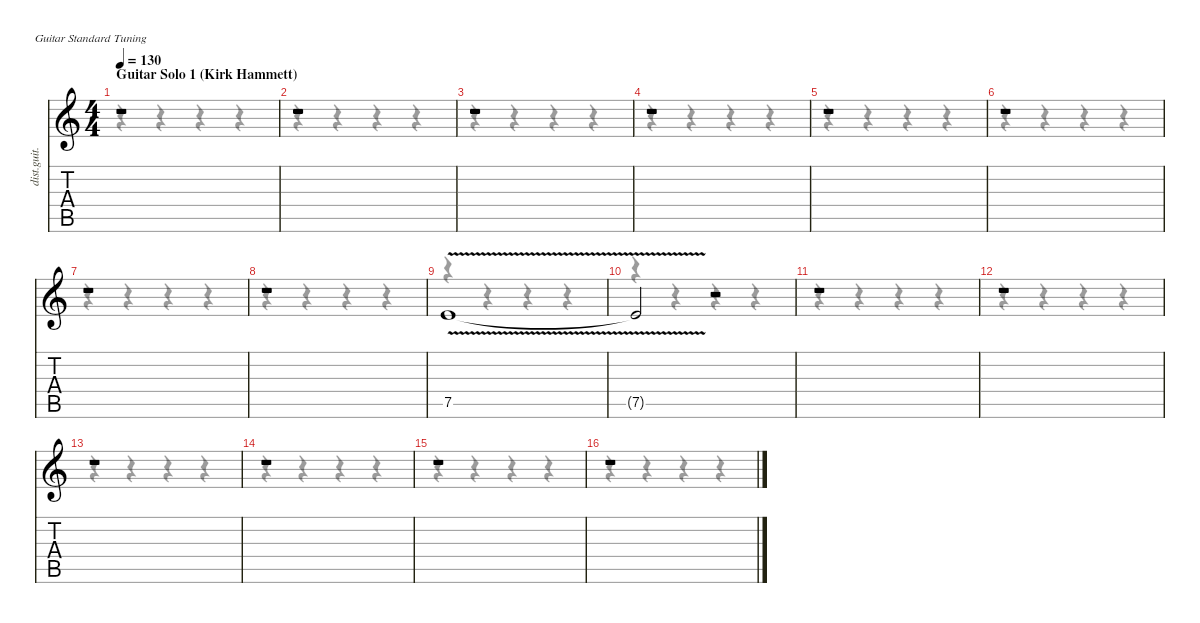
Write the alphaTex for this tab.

\defaultSystemsLayout 4
\hideDynamics
\bracketExtendMode nobrackets
\track ("Harmony Guitar" "dist.guit.") {instrument distortionguitar}
\staff {score tabs}
\tuning (E4 B3 G3 D3 A2 E2)
\voice
\ts (4 4)
\section ("" "Guitar Solo 1 (Kirk Hammett)")
\tempo 130
\clef g2
\ks c
r.1{dy f beam Up} |
r.1{beam Up} |
r.1{beam Up} |
r.1{beam Up} |
r.1{beam Up} |
r.1{beam Up} |
r.1{beam Up} |
r.1{beam Up} |
7.5{v}.1{beam Up} |
7.5{v t}.2{beam Up} r.2{beam Up} |
r.1{beam Up} |
r.1{beam Up} |
r.1{beam Up} |
r.1{beam Up} |
r.1{beam Up} |
r.1{beam Up}
\voice
\clef g2
\ottava regular
\simile none
\ks c
r.4{dy mf beam Down} r.4{beam Down} r.4{beam Down} r.4{beam Down} |
r.4{beam Down} r.4{beam Down} r.4{beam Down} r.4{beam Down} |
r.4{beam Down} r.4{beam Down} r.4{beam Down} r.4{beam Down} |
r.4{beam Down} r.4{beam Down} r.4{beam Down} r.4{beam Down} |
r.4{beam Down} r.4{beam Down} r.4{beam Down} r.4{beam Down} |
r.4{beam Down} r.4{beam Down} r.4{beam Down} r.4{beam Down} |
r.4{beam Down} r.4{beam Down} r.4{beam Down} r.4{beam Down} |
r.4{beam Down} r.4{beam Down} r.4{beam Down} r.4{beam Down} |
r.4{beam Down} r.4{beam Down} r.4{beam Down} r.4{beam Down} |
r.4{beam Down} r.4{beam Down} r.4{beam Down} r.4{beam Down} |
r.4{beam Down} r.4{beam Down} r.4{beam Down} r.4{beam Down} |
r.4{beam Down} r.4{beam Down} r.4{beam Down} r.4{beam Down} |
r.4{beam Down} r.4{beam Down} r.4{beam Down} r.4{beam Down} |
r.4{beam Down} r.4{beam Down} r.4{beam Down} r.4{beam Down} |
r.4{beam Down} r.4{beam Down} r.4{beam Down} r.4{beam Down} |
r.4{beam Down} r.4{beam Down} r.4{beam Down} r.4{beam Down}
